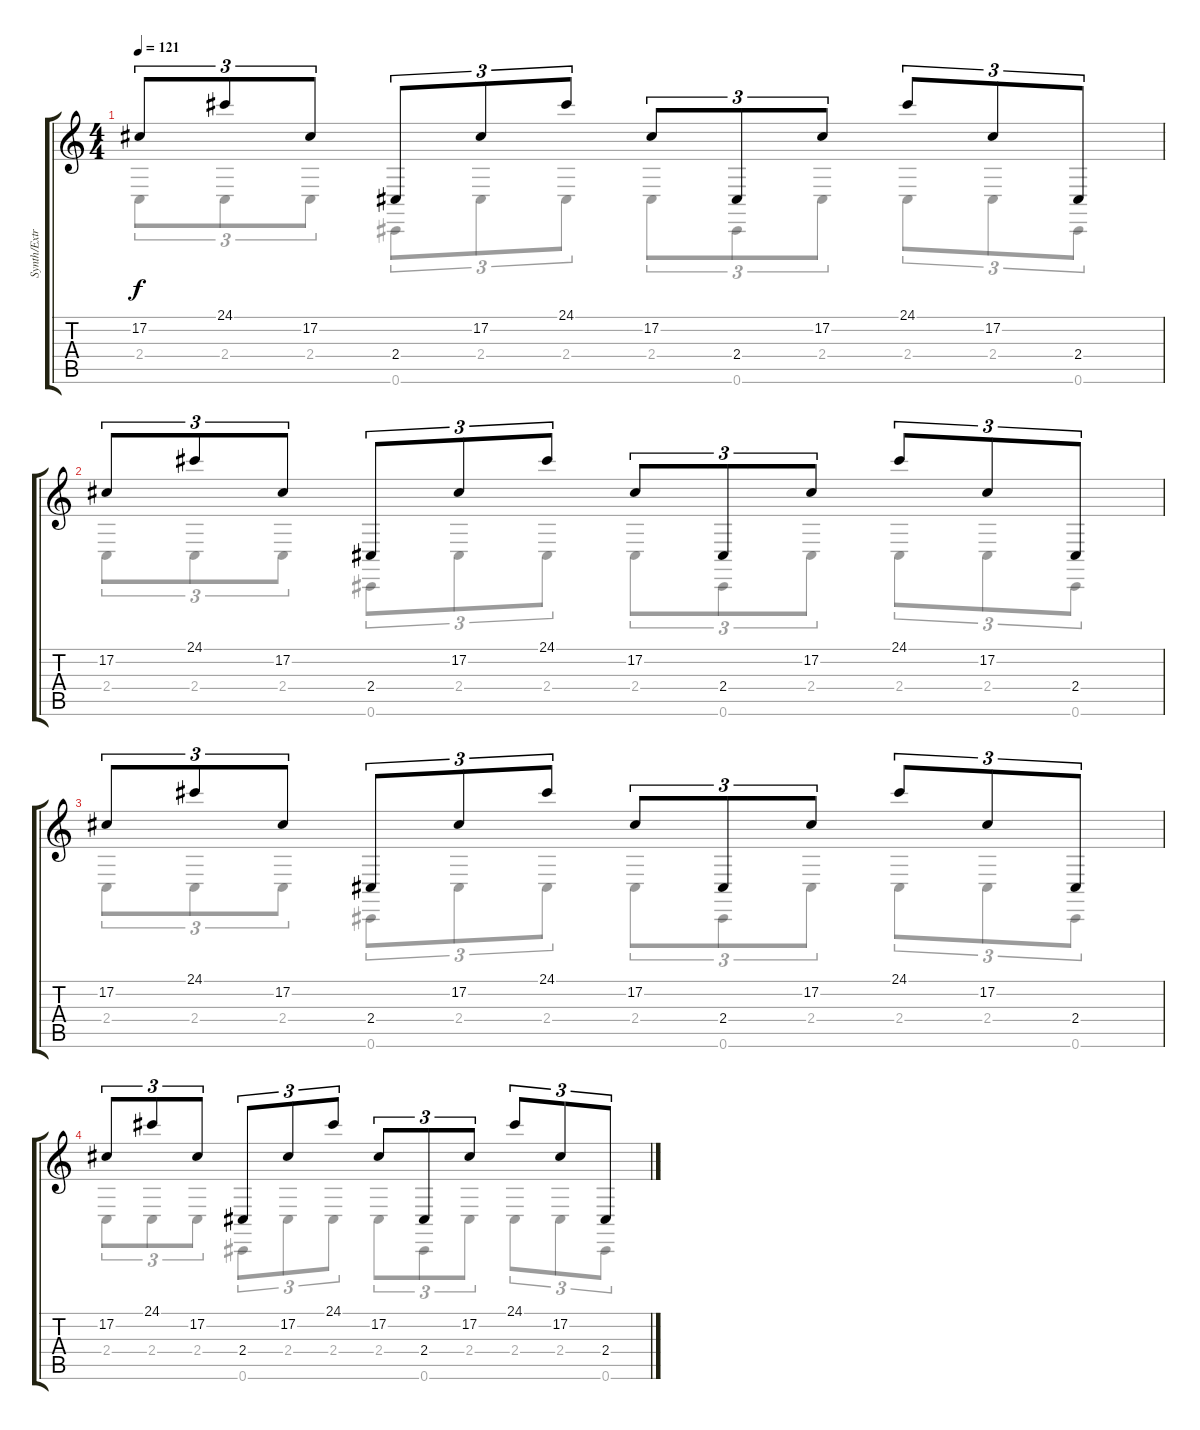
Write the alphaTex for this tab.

\track ("Synth/Extra Guitar I/Vocals" "Synth/Extr") {instrument pad3polysynth}
\staff {score tabs}
\tuning (Db4 Ab3 E3 B2 Gb2 Db2) {hide}
\voice
\ts (4 4)
\tempo 121
\clef g2
\ks c
17.2.8{tu (3 2) dy f volume 5} 24.1.8{tu (3 2)} 17.2.8{tu (3 2)} 2.4.8{tu (3 2)} 17.2.8{tu (3 2)} 24.1.8{tu (3 2)} 17.2.8{tu (3 2)} 2.4.8{tu (3 2)} 17.2.8{tu (3 2)} 24.1.8{tu (3 2)} 17.2.8{tu (3 2)} 2.4.8{tu (3 2)} |
17.2.8{tu (3 2)} 24.1.8{tu (3 2)} 17.2.8{tu (3 2)} 2.4.8{tu (3 2)} 17.2.8{tu (3 2)} 24.1.8{tu (3 2)} 17.2.8{tu (3 2)} 2.4.8{tu (3 2)} 17.2.8{tu (3 2)} 24.1.8{tu (3 2)} 17.2.8{tu (3 2)} 2.4.8{tu (3 2)} |
17.2.8{tu (3 2) volume 9} 24.1.8{tu (3 2)} 17.2.8{tu (3 2)} 2.4.8{tu (3 2)} 17.2.8{tu (3 2)} 24.1.8{tu (3 2)} 17.2.8{tu (3 2)} 2.4.8{tu (3 2)} 17.2.8{tu (3 2)} 24.1.8{tu (3 2)} 17.2.8{tu (3 2)} 2.4.8{tu (3 2)} |
17.2.8{tu (3 2)} 24.1.8{tu (3 2)} 17.2.8{tu (3 2)} 2.4.8{tu (3 2)} 17.2.8{tu (3 2)} 24.1.8{tu (3 2)} 17.2.8{tu (3 2)} 2.4.8{tu (3 2)} 17.2.8{tu (3 2)} 24.1.8{tu (3 2)} 17.2.8{tu (3 2)} 2.4.8{tu (3 2)}
\voice
\clef g2
\ottava regular
\simile none
\ks c
2.4.8{tu (3 2) dy f} 2.4.8{tu (3 2)} 2.4.8{tu (3 2)} 0.6.8{tu (3 2)} 2.4.8{tu (3 2)} 2.4.8{tu (3 2)} 2.4.8{tu (3 2)} 0.6.8{tu (3 2)} 2.4.8{tu (3 2)} 2.4.8{tu (3 2)} 2.4.8{tu (3 2)} 0.6.8{tu (3 2)} |
2.4.8{tu (3 2)} 2.4.8{tu (3 2)} 2.4.8{tu (3 2)} 0.6.8{tu (3 2)} 2.4.8{tu (3 2)} 2.4.8{tu (3 2)} 2.4.8{tu (3 2)} 0.6.8{tu (3 2)} 2.4.8{tu (3 2)} 2.4.8{tu (3 2)} 2.4.8{tu (3 2)} 0.6.8{tu (3 2)} |
2.4.8{tu (3 2)} 2.4.8{tu (3 2)} 2.4.8{tu (3 2)} 0.6.8{tu (3 2)} 2.4.8{tu (3 2)} 2.4.8{tu (3 2)} 2.4.8{tu (3 2)} 0.6.8{tu (3 2)} 2.4.8{tu (3 2)} 2.4.8{tu (3 2)} 2.4.8{tu (3 2)} 0.6.8{tu (3 2)} |
2.4.8{tu (3 2)} 2.4.8{tu (3 2)} 2.4.8{tu (3 2)} 0.6.8{tu (3 2)} 2.4.8{tu (3 2)} 2.4.8{tu (3 2)} 2.4.8{tu (3 2)} 0.6.8{tu (3 2)} 2.4.8{tu (3 2)} 2.4.8{tu (3 2)} 2.4.8{tu (3 2)} 0.6.8{tu (3 2)}
